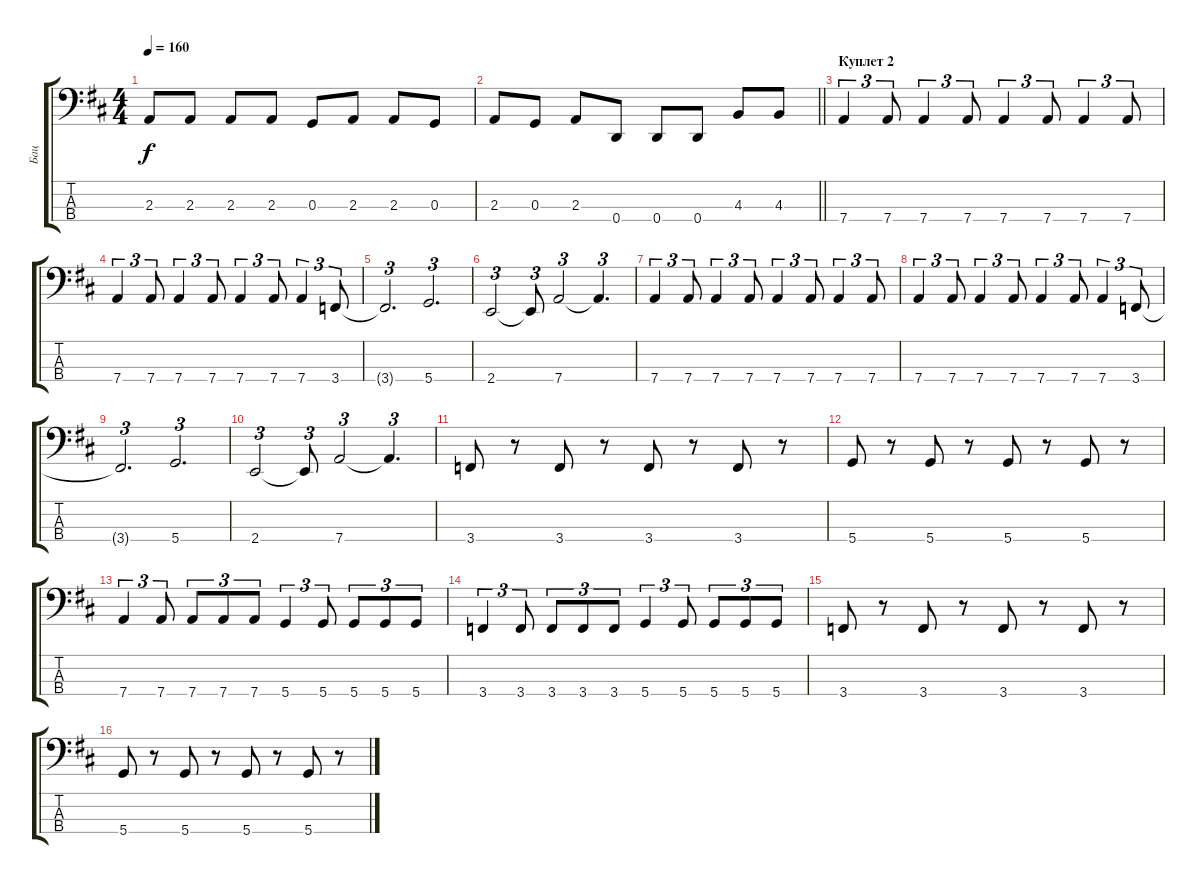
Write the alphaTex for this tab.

\track ("Бац" "Бац") {instrument electricbassfinger}
\staff {score tabs}
\tuning (F2 C2 G1 D1) {hide}
\ts (4 4)
\tempo 160
\clef f4
\ks bminor
2.3.8{dy f} 2.3.8 2.3.8 2.3.8 0.3.8 2.3.8 2.3.8 0.3.8 |
\barLineRight lightlight
2.3.8 0.3.8 2.3.8 0.4.8 0.4.8 0.4.8 4.3.8 4.3.8 |
\section ("" "Куплет 2")
7.4.4{tu (3 2)} 7.4.8{tu (3 2)} 7.4.4{tu (3 2)} 7.4.8{tu (3 2)} 7.4.4{tu (3 2)} 7.4.8{tu (3 2)} 7.4.4{tu (3 2)} 7.4.8{tu (3 2)} |
7.4.4{tu (3 2)} 7.4.8{tu (3 2)} 7.4.4{tu (3 2)} 7.4.8{tu (3 2)} 7.4.4{tu (3 2)} 7.4.8{tu (3 2)} 7.4.4{tu (3 2)} 3.4.8{tu (3 2)} |
3.4{t}.2{d tu (3 2)} 5.4.2{d tu (3 2)} |
2.4.2{tu (3 2)} 2.4{t}.8{tu (3 2)} 7.4.2{tu (3 2)} 7.4{t}.4{d tu (3 2)} |
7.4.4{tu (3 2)} 7.4.8{tu (3 2)} 7.4.4{tu (3 2)} 7.4.8{tu (3 2)} 7.4.4{tu (3 2)} 7.4.8{tu (3 2)} 7.4.4{tu (3 2)} 7.4.8{tu (3 2)} |
7.4.4{tu (3 2)} 7.4.8{tu (3 2)} 7.4.4{tu (3 2)} 7.4.8{tu (3 2)} 7.4.4{tu (3 2)} 7.4.8{tu (3 2)} 7.4.4{tu (3 2)} 3.4.8{tu (3 2)} |
3.4{t}.2{d tu (3 2)} 5.4.2{d tu (3 2)} |
2.4.2{tu (3 2)} 2.4{t}.8{tu (3 2)} 7.4.2{tu (3 2)} 7.4{t}.4{d tu (3 2)} |
3.4.8 r.8 3.4.8 r.8 3.4.8 r.8 3.4.8 r.8 |
5.4.8 r.8 5.4.8 r.8 5.4.8 r.8 5.4.8 r.8 |
7.4.4{tu (3 2)} 7.4.8{tu (3 2)} 7.4.8{tu (3 2)} 7.4.8{tu (3 2)} 7.4.8{tu (3 2)} 5.4.4{tu (3 2)} 5.4.8{tu (3 2)} 5.4.8{tu (3 2)} 5.4.8{tu (3 2)} 5.4.8{tu (3 2)} |
3.4.4{tu (3 2)} 3.4.8{tu (3 2)} 3.4.8{tu (3 2)} 3.4.8{tu (3 2)} 3.4.8{tu (3 2)} 5.4.4{tu (3 2)} 5.4.8{tu (3 2)} 5.4.8{tu (3 2)} 5.4.8{tu (3 2)} 5.4.8{tu (3 2)} |
3.4.8 r.8 3.4.8 r.8 3.4.8 r.8 3.4.8 r.8 |
5.4.8 r.8 5.4.8 r.8 5.4.8 r.8 5.4.8 r.8
